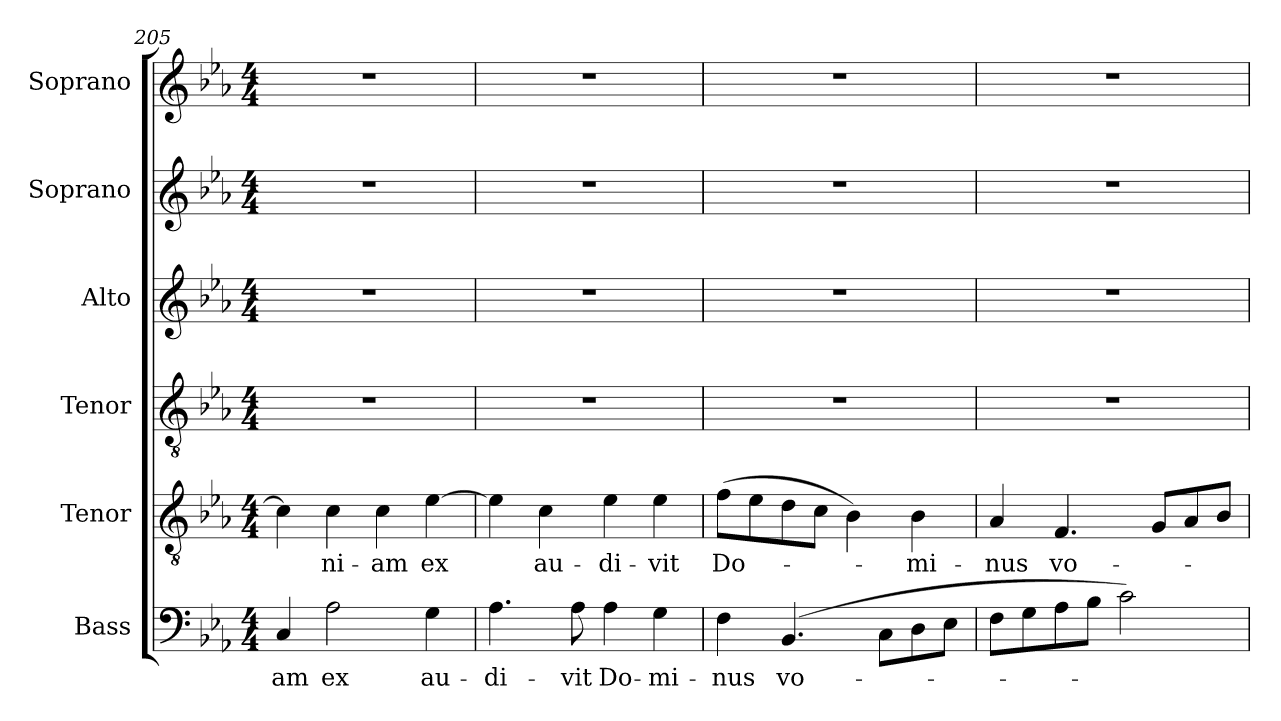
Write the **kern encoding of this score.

**kern	**text	**kern	**text	**kern	**kern	**kern	**kern
*part6	*part6	*part5	*part5	*part4	*part3	*part2	*part1
*staff6	*staff6	*staff5	*staff5	*staff4	*staff3	*staff2	*staff1
*I"Bass	*	*I"Tenor	*	*I"Tenor	*I"Alto	*I"Soprano	*I"Soprano
*I'B	*	*I'T	*	*I'T	*I'A	*I'S	*I'S
!!LO:LB:g=z
*clefF4	*	*clefGv2	*	*clefGv2	*clefG2	*clefG2	*clefG2
*	*	*ITrd7c12	*	*ITrd7c12	*	*	*
*k[b-e-a-]	*	*k[b-e-a-]	*	*k[b-e-a-]	*k[b-e-a-]	*k[b-e-a-]	*k[b-e-a-]
*E-:	*	*E-:	*	*E-:	*E-:	*E-:	*E-:
*M4/4	*	*M4/4	*	*M4/4	*M4/4	*M4/4	*M4/4
=205	=205	=205	=205	=205	=205	=205	=205
!	!LO:LY:b:color=#000000	!	!	!	!	!	!
4Ci/	-am	4Ci\]	.	1r	1r	1r	1r
!	!LO:LY:b:color=#000000	!	!	!	!	!	!
!	!	!	!LO:LY:b:color=#000000	!	!	!	!
2A-i\	ex	4Ci\	-ni-	.	.	.	.
!	!	!	!LO:LY:b:color=#000000	!	!	!	!
.	.	4Ci\	-am	.	.	.	.
!	!LO:LY:b:color=#000000	!	!	!	!	!	!
!	!	!	!LO:LY:b:color=#000000	!	!	!	!
4Gi\	au-	[4E-i\	ex	.	.	.	.
=206	=206	=206	=206	=206	=206	=206	=206
!	!LO:LY:b:color=#000000	!	!	!	!	!	!
4.A-i\	-di-	4E-i\]	.	1r	1r	1r	1r
!	!	!	!LO:LY:b:color=#000000	!	!	!	!
.	.	4Ci\	au-	.	.	.	.
!	!LO:LY:b:color=#000000	!	!	!	!	!	!
8A-i\	-vit	.	.	.	.	.	.
!	!LO:LY:b:color=#000000	!	!	!	!	!	!
!	!	!	!LO:LY:b:color=#000000	!	!	!	!
4A-i\	Do-	4E-i\	-di-	.	.	.	.
!	!LO:LY:b:color=#000000	!	!	!	!	!	!
!	!	!	!LO:LY:b:color=#000000	!	!	!	!
4Gi\	-mi-	4E-i\	-vit	.	.	.	.
=207	=207	=207	=207	=207	=207	=207	=207
!	!LO:LY:b:color=#000000	!	!	!	!	!	!
!	!	!	!LO:LY:b:color=#000000	!	!	!	!
4Fi\	-nus	(8Fi\L	Do-	1r	1r	1r	1r
.	.	8E-i\	.	.	.	.	.
!	!LO:LY:b:color=#000000	!	!	!	!	!	!
(4.BB-i/	vo-	8Di\	.	.	.	.	.
.	.	8Ci\J	.	.	.	.	.
.	.	4BB-i\)	.	.	.	.	.
8Ci\L	.	.	.	.	.	.	.
!	!	!	!LO:LY:b:color=#000000	!	!	!	!
8Di\	.	4BB-i\	-mi-	.	.	.	.
8E-i\J	.	.	.	.	.	.	.
=208	=208	=208	=208	=208	=208	=208	=208
!	!	!	!LO:LY:b:color=#000000	!	!	!	!
8Fi\L	.	4AA-i/	-nus	1r	1r	1r	1r
8Gi\	.	.	.	.	.	.	.
!	!	!	!LO:LY:b:color=#000000	!	!	!	!
8A-i\	.	4.FFi/	vo-	.	.	.	.
8B-i\J	.	.	.	.	.	.	.
2ci\)	.	.	.	.	.	.	.
.	.	8GGi/L	.	.	.	.	.
.	.	8AA-i/	.	.	.	.	.
.	.	8BB-i/J	.	.	.	.	.
=	=	=	=	=	=	=	=
*-	*-	*-	*-	*-	*-	*-	*-
